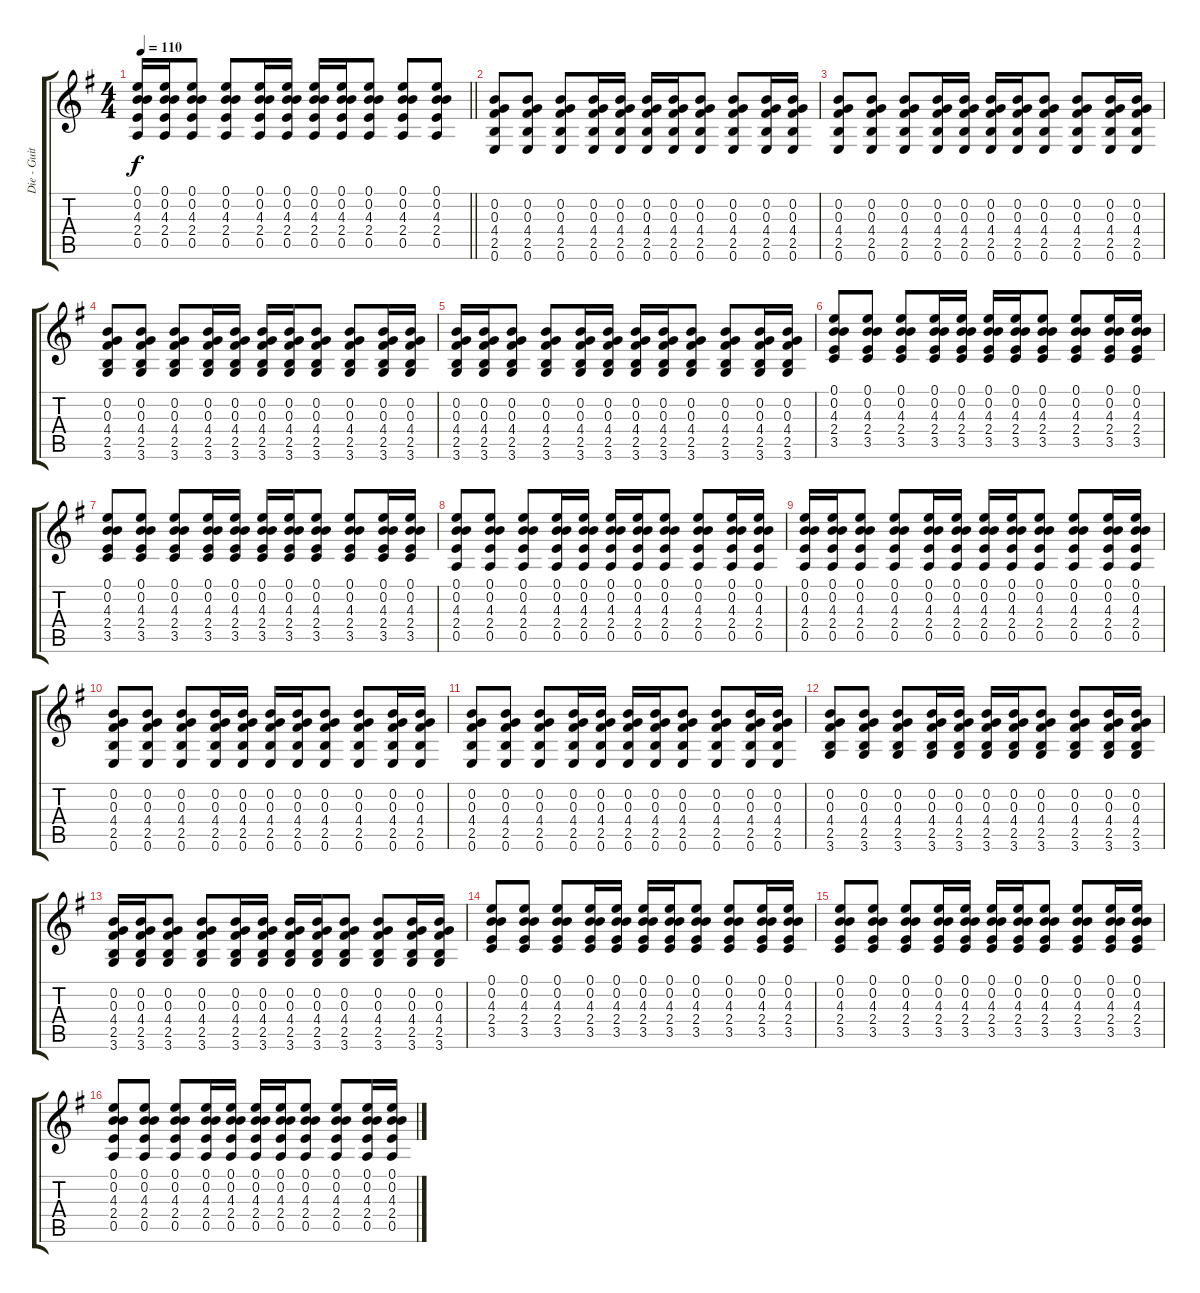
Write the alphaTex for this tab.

\track ("Die - Guitar 1" "Die - Guit") {instrument acousticguitarsteel}
\staff {score tabs}
\tuning (E4 B3 G3 D3 A2 E2) {hide}
\ts (4 4)
\tempo 110
\clef g2
\barLineRight lightlight
\ks g
(0.1 0.2 4.3 2.4 0.5).16{dy f} (0.1 0.2 4.3 2.4 0.5).16 (0.1 0.2 4.3 2.4 0.5).8 (0.1 0.2 4.3 2.4 0.5).8 (0.1 0.2 4.3 2.4 0.5).16 (0.1 0.2 4.3 2.4 0.5).16 (0.1 0.2 4.3 2.4 0.5).16 (0.1 0.2 4.3 2.4 0.5).16 (0.1 0.2 4.3 2.4 0.5).8 (0.1 0.2 4.3 2.4 0.5).8 (0.1 0.2 4.3 2.4 0.5).8 |
(0.2 0.3 4.4 2.5 0.6).8 (0.2 0.3 4.4 2.5 0.6).8 (0.2 0.3 4.4 2.5 0.6).8 (0.2 0.3 4.4 2.5 0.6).16 (0.2 0.3 4.4 2.5 0.6).16 (0.2 0.3 4.4 2.5 0.6).16 (0.2 0.3 4.4 2.5 0.6).16 (0.2 0.3 4.4 2.5 0.6).8 (0.2 0.3 4.4 2.5 0.6).8 (0.2 0.3 4.4 2.5 0.6).16 (0.2 0.3 4.4 2.5 0.6).16 |
(0.2 0.3 4.4 2.5 0.6).8 (0.2 0.3 4.4 2.5 0.6).8 (0.2 0.3 4.4 2.5 0.6).8 (0.2 0.3 4.4 2.5 0.6).16 (0.2 0.3 4.4 2.5 0.6).16 (0.2 0.3 4.4 2.5 0.6).16 (0.2 0.3 4.4 2.5 0.6).16 (0.2 0.3 4.4 2.5 0.6).8 (0.2 0.3 4.4 2.5 0.6).8 (0.2 0.3 4.4 2.5 0.6).16 (0.2 0.3 4.4 2.5 0.6).16 |
(0.2 0.3 4.4 2.5 3.6).8 (0.2 0.3 4.4 2.5 3.6).8 (0.2 0.3 4.4 2.5 3.6).8 (0.2 0.3 4.4 2.5 3.6).16 (0.2 0.3 4.4 2.5 3.6).16 (0.2 0.3 4.4 2.5 3.6).16 (0.2 0.3 4.4 2.5 3.6).16 (0.2 0.3 4.4 2.5 3.6).8 (0.2 0.3 4.4 2.5 3.6).8 (0.2 0.3 4.4 2.5 3.6).16 (0.2 0.3 4.4 2.5 3.6).16 |
(0.2 0.3 4.4 2.5 3.6).16 (0.2 0.3 4.4 2.5 3.6).16 (0.2 0.3 4.4 2.5 3.6).8 (0.2 0.3 4.4 2.5 3.6).8 (0.2 0.3 4.4 2.5 3.6).16 (0.2 0.3 4.4 2.5 3.6).16 (0.2 0.3 4.4 2.5 3.6).16 (0.2 0.3 4.4 2.5 3.6).16 (0.2 0.3 4.4 2.5 3.6).8 (0.2 0.3 4.4 2.5 3.6).8 (0.2 0.3 4.4 2.5 3.6).16 (0.2 0.3 4.4 2.5 3.6).16 |
(0.1 0.2 4.3 2.4 3.5).8 (0.1 0.2 4.3 2.4 3.5).8 (0.1 0.2 4.3 2.4 3.5).8 (0.1 0.2 4.3 2.4 3.5).16 (0.1 0.2 4.3 2.4 3.5).16 (0.1 0.2 4.3 2.4 3.5).16 (0.1 0.2 4.3 2.4 3.5).16 (0.1 0.2 4.3 2.4 3.5).8 (0.1 0.2 4.3 2.4 3.5).8 (0.1 0.2 4.3 2.4 3.5).16 (0.1 0.2 4.3 2.4 3.5).16 |
(0.1 0.2 4.3 2.4 3.5).8 (0.1 0.2 4.3 2.4 3.5).8 (0.1 0.2 4.3 2.4 3.5).8 (0.1 0.2 4.3 2.4 3.5).16 (0.1 0.2 4.3 2.4 3.5).16 (0.1 0.2 4.3 2.4 3.5).16 (0.1 0.2 4.3 2.4 3.5).16 (0.1 0.2 4.3 2.4 3.5).8 (0.1 0.2 4.3 2.4 3.5).8 (0.1 0.2 4.3 2.4 3.5).16 (0.1 0.2 4.3 2.4 3.5).16 |
(0.1 0.2 4.3 2.4 0.5).8 (0.1 0.2 4.3 2.4 0.5).8 (0.1 0.2 4.3 2.4 0.5).8 (0.1 0.2 4.3 2.4 0.5).16 (0.1 0.2 4.3 2.4 0.5).16 (0.1 0.2 4.3 2.4 0.5).16 (0.1 0.2 4.3 2.4 0.5).16 (0.1 0.2 4.3 2.4 0.5).8 (0.1 0.2 4.3 2.4 0.5).8 (0.1 0.2 4.3 2.4 0.5).16 (0.1 0.2 4.3 2.4 0.5).16 |
(0.1 0.2 4.3 2.4 0.5).16 (0.1 0.2 4.3 2.4 0.5).16 (0.1 0.2 4.3 2.4 0.5).8 (0.1 0.2 4.3 2.4 0.5).8 (0.1 0.2 4.3 2.4 0.5).16 (0.1 0.2 4.3 2.4 0.5).16 (0.1 0.2 4.3 2.4 0.5).16 (0.1 0.2 4.3 2.4 0.5).16 (0.1 0.2 4.3 2.4 0.5).8 (0.1 0.2 4.3 2.4 0.5).8 (0.1 0.2 4.3 2.4 0.5).16 (0.1 0.2 4.3 2.4 0.5).16 |
(0.2 0.3 4.4 2.5 0.6).8 (0.2 0.3 4.4 2.5 0.6).8 (0.2 0.3 4.4 2.5 0.6).8 (0.2 0.3 4.4 2.5 0.6).16 (0.2 0.3 4.4 2.5 0.6).16 (0.2 0.3 4.4 2.5 0.6).16 (0.2 0.3 4.4 2.5 0.6).16 (0.2 0.3 4.4 2.5 0.6).8 (0.2 0.3 4.4 2.5 0.6).8 (0.2 0.3 4.4 2.5 0.6).16 (0.2 0.3 4.4 2.5 0.6).16 |
(0.2 0.3 4.4 2.5 0.6).8 (0.2 0.3 4.4 2.5 0.6).8 (0.2 0.3 4.4 2.5 0.6).8 (0.2 0.3 4.4 2.5 0.6).16 (0.2 0.3 4.4 2.5 0.6).16 (0.2 0.3 4.4 2.5 0.6).16 (0.2 0.3 4.4 2.5 0.6).16 (0.2 0.3 4.4 2.5 0.6).8 (0.2 0.3 4.4 2.5 0.6).8 (0.2 0.3 4.4 2.5 0.6).16 (0.2 0.3 4.4 2.5 0.6).16 |
(0.2 0.3 4.4 2.5 3.6).8 (0.2 0.3 4.4 2.5 3.6).8 (0.2 0.3 4.4 2.5 3.6).8 (0.2 0.3 4.4 2.5 3.6).16 (0.2 0.3 4.4 2.5 3.6).16 (0.2 0.3 4.4 2.5 3.6).16 (0.2 0.3 4.4 2.5 3.6).16 (0.2 0.3 4.4 2.5 3.6).8 (0.2 0.3 4.4 2.5 3.6).8 (0.2 0.3 4.4 2.5 3.6).16 (0.2 0.3 4.4 2.5 3.6).16 |
(0.2 0.3 4.4 2.5 3.6).16 (0.2 0.3 4.4 2.5 3.6).16 (0.2 0.3 4.4 2.5 3.6).8 (0.2 0.3 4.4 2.5 3.6).8 (0.2 0.3 4.4 2.5 3.6).16 (0.2 0.3 4.4 2.5 3.6).16 (0.2 0.3 4.4 2.5 3.6).16 (0.2 0.3 4.4 2.5 3.6).16 (0.2 0.3 4.4 2.5 3.6).8 (0.2 0.3 4.4 2.5 3.6).8 (0.2 0.3 4.4 2.5 3.6).16 (0.2 0.3 4.4 2.5 3.6).16 |
(0.1 0.2 4.3 2.4 3.5).8 (0.1 0.2 4.3 2.4 3.5).8 (0.1 0.2 4.3 2.4 3.5).8 (0.1 0.2 4.3 2.4 3.5).16 (0.1 0.2 4.3 2.4 3.5).16 (0.1 0.2 4.3 2.4 3.5).16 (0.1 0.2 4.3 2.4 3.5).16 (0.1 0.2 4.3 2.4 3.5).8 (0.1 0.2 4.3 2.4 3.5).8 (0.1 0.2 4.3 2.4 3.5).16 (0.1 0.2 4.3 2.4 3.5).16 |
(0.1 0.2 4.3 2.4 3.5).8 (0.1 0.2 4.3 2.4 3.5).8 (0.1 0.2 4.3 2.4 3.5).8 (0.1 0.2 4.3 2.4 3.5).16 (0.1 0.2 4.3 2.4 3.5).16 (0.1 0.2 4.3 2.4 3.5).16 (0.1 0.2 4.3 2.4 3.5).16 (0.1 0.2 4.3 2.4 3.5).8 (0.1 0.2 4.3 2.4 3.5).8 (0.1 0.2 4.3 2.4 3.5).16 (0.1 0.2 4.3 2.4 3.5).16 |
(0.1 0.2 4.3 2.4 0.5).8 (0.1 0.2 4.3 2.4 0.5).8 (0.1 0.2 4.3 2.4 0.5).8 (0.1 0.2 4.3 2.4 0.5).16 (0.1 0.2 4.3 2.4 0.5).16 (0.1 0.2 4.3 2.4 0.5).16 (0.1 0.2 4.3 2.4 0.5).16 (0.1 0.2 4.3 2.4 0.5).8 (0.1 0.2 4.3 2.4 0.5).8 (0.1 0.2 4.3 2.4 0.5).16 (0.1 0.2 4.3 2.4 0.5).16
